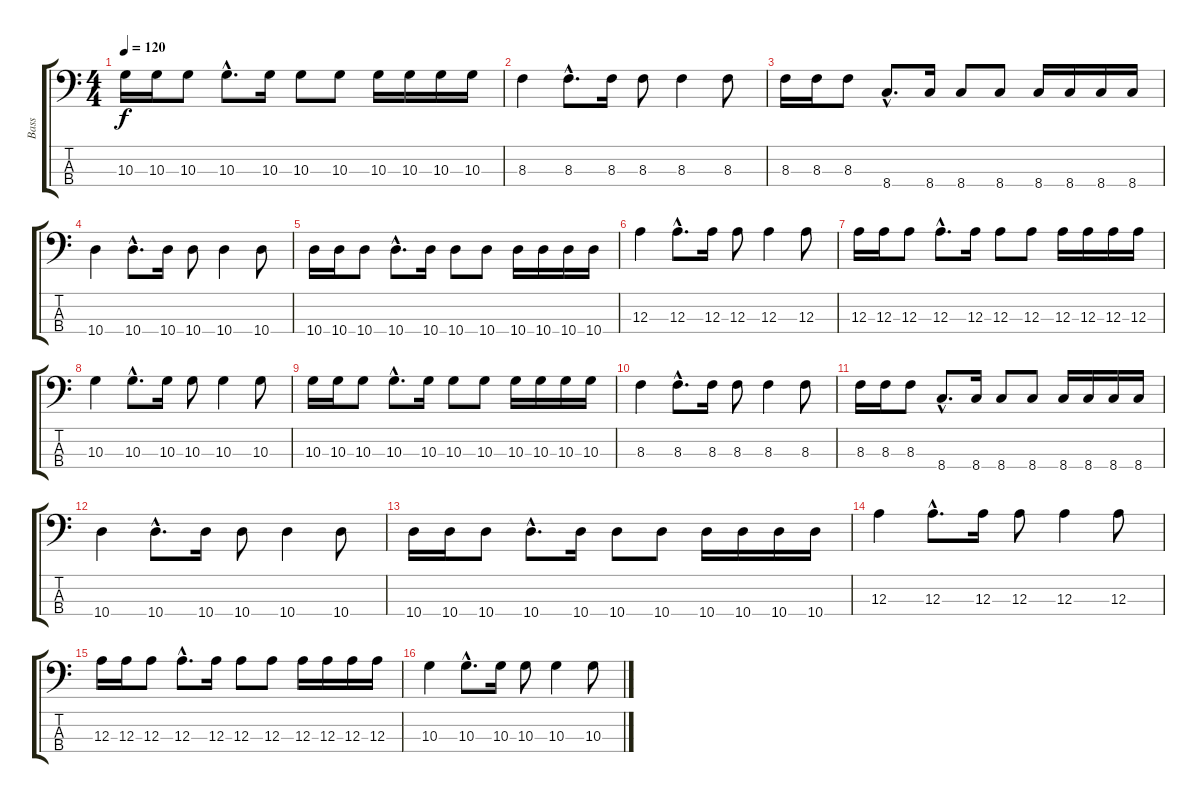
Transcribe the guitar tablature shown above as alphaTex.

\track ("Bass" "Bass") {instrument electricbasspick}
\staff {score tabs}
\tuning (G2 D2 A1 E1) {hide}
\ts (4 4)
\tempo 120
\clef f4
\ks c
10.3.16{dy f} 10.3.16 10.3.8 10.3{hac}.8{d} 10.3.16 10.3.8 10.3.8 10.3.16 10.3.16 10.3.16 10.3.16 |
8.3.4 8.3{hac}.8{d} 8.3.16 8.3.8 8.3.4 8.3.8 |
8.3.16 8.3.16 8.3.8 8.4{hac}.8{d} 8.4.16 8.4.8 8.4.8 8.4.16 8.4.16 8.4.16 8.4.16 |
10.4.4 10.4{hac}.8{d} 10.4.16 10.4.8 10.4.4 10.4.8 |
10.4.16 10.4.16 10.4.8 10.4{hac}.8{d} 10.4.16 10.4.8 10.4.8 10.4.16 10.4.16 10.4.16 10.4.16 |
12.3.4 12.3{hac}.8{d} 12.3.16 12.3.8 12.3.4 12.3.8 |
12.3.16 12.3.16 12.3.8 12.3{hac}.8{d} 12.3.16 12.3.8 12.3.8 12.3.16 12.3.16 12.3.16 12.3.16 |
10.3.4 10.3{hac}.8{d} 10.3.16 10.3.8 10.3.4 10.3.8 |
10.3.16 10.3.16 10.3.8 10.3{hac}.8{d} 10.3.16 10.3.8 10.3.8 10.3.16 10.3.16 10.3.16 10.3.16 |
8.3.4 8.3{hac}.8{d} 8.3.16 8.3.8 8.3.4 8.3.8 |
8.3.16 8.3.16 8.3.8 8.4{hac}.8{d} 8.4.16 8.4.8 8.4.8 8.4.16 8.4.16 8.4.16 8.4.16 |
10.4.4 10.4{hac}.8{d} 10.4.16 10.4.8 10.4.4 10.4.8 |
10.4.16 10.4.16 10.4.8 10.4{hac}.8{d} 10.4.16 10.4.8 10.4.8 10.4.16 10.4.16 10.4.16 10.4.16 |
12.3.4 12.3{hac}.8{d} 12.3.16 12.3.8 12.3.4 12.3.8 |
12.3.16 12.3.16 12.3.8 12.3{hac}.8{d} 12.3.16 12.3.8 12.3.8 12.3.16 12.3.16 12.3.16 12.3.16 |
10.3.4 10.3{hac}.8{d} 10.3.16 10.3.8 10.3.4 10.3.8
